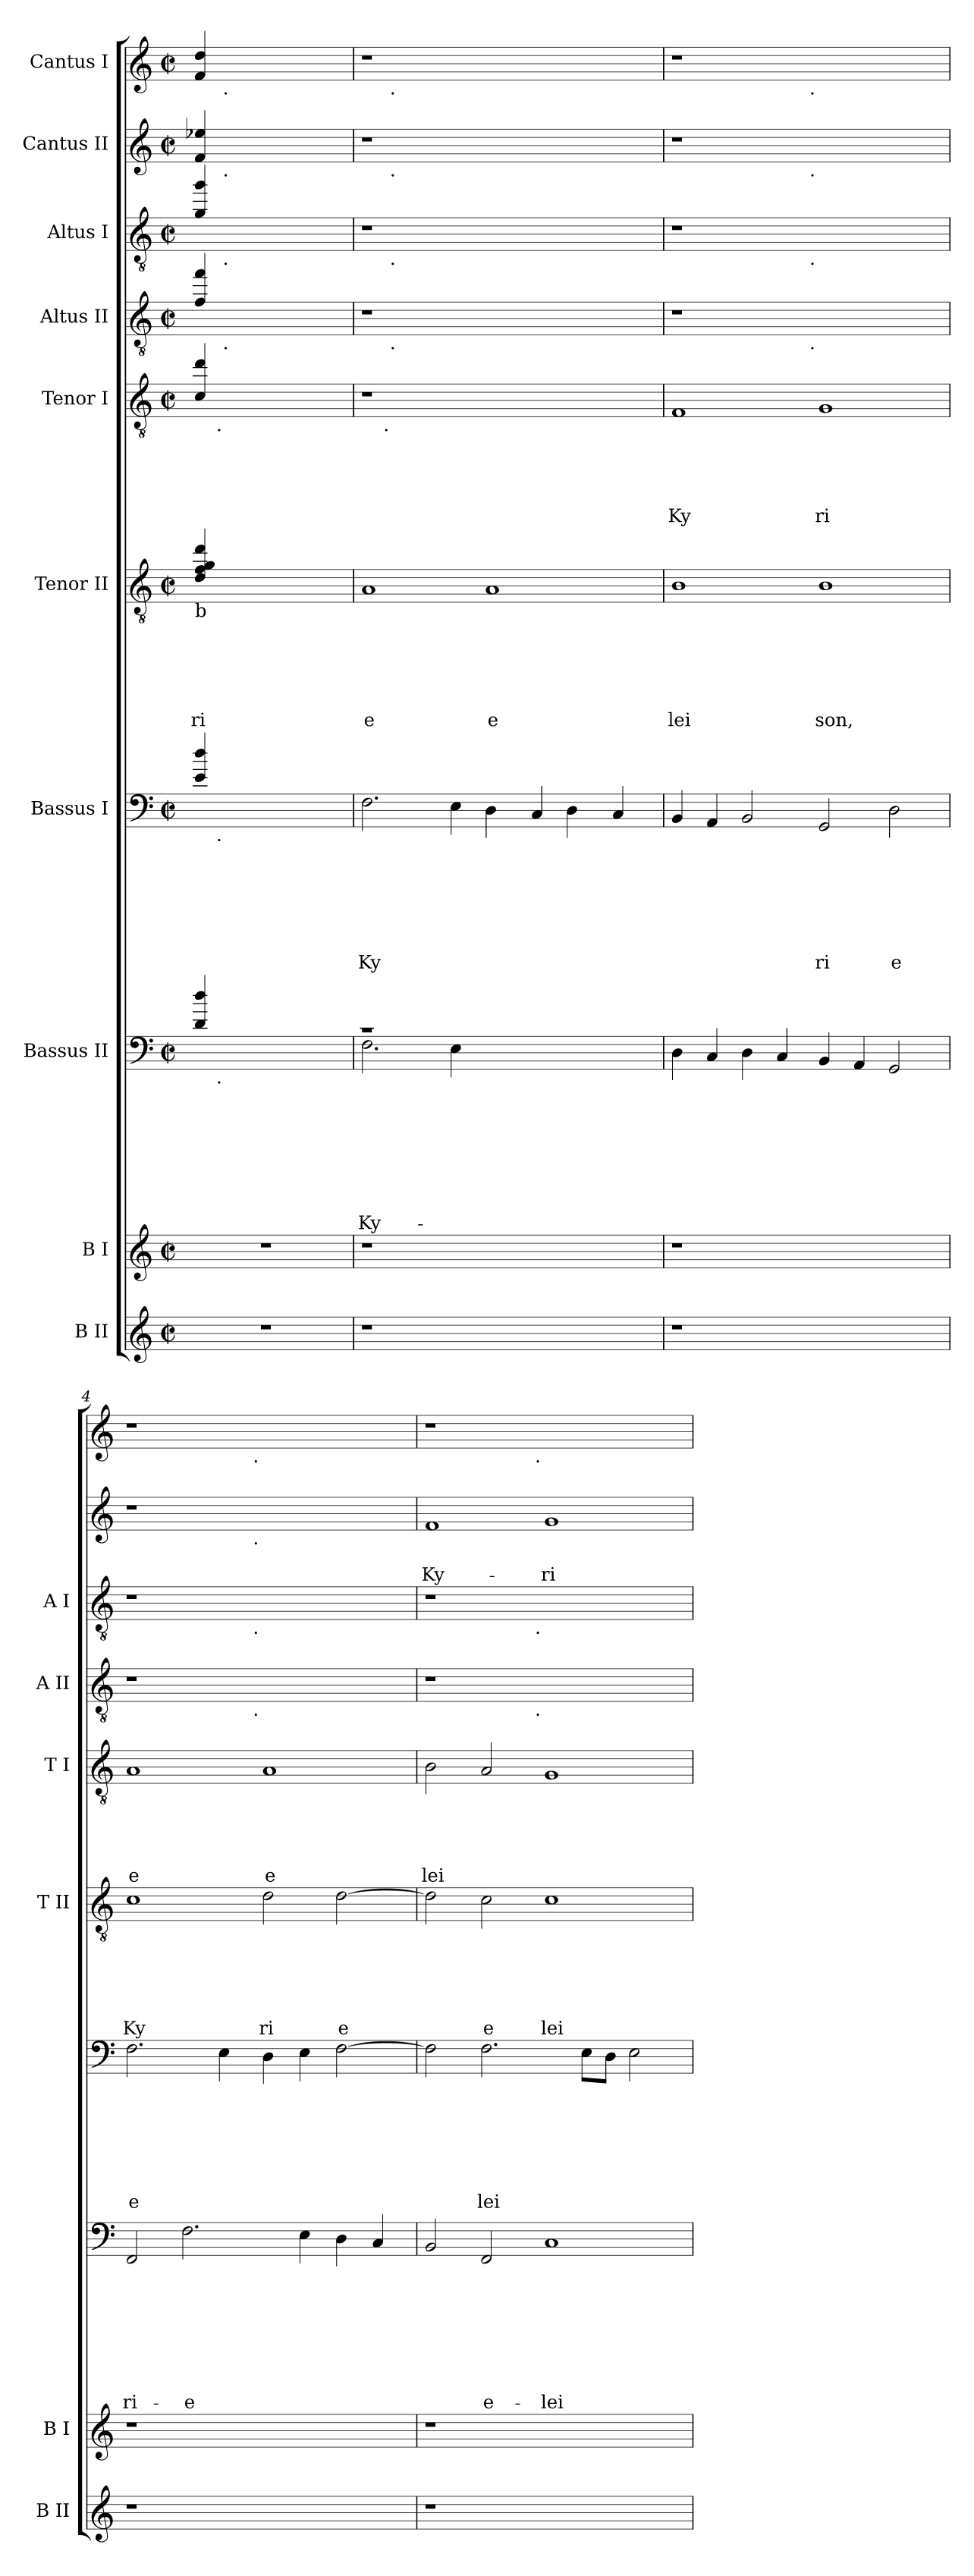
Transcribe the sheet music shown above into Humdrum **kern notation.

**kern	**kern	**kern	**text	**text	**text	**text	**text	**text	**text	**text	**kern	**text	**text	**text	**text	**text	**text	**text	**kern	**text	**text	**text	**text	**text	**text	**kern	**text	**text	**text	**text	**text	**kern	**kern	**kern	**text	**text	**kern
*part10	*part9	*part8	*part8	*part8	*part8	*part8	*part8	*part8	*part8	*part8	*part7	*part7	*part7	*part7	*part7	*part7	*part7	*part7	*part6	*part6	*part6	*part6	*part6	*part6	*part6	*part5	*part5	*part5	*part5	*part5	*part5	*part4	*part3	*part2	*part2	*part2	*part1
*staff10	*staff9	*staff8	*staff8	*staff8	*staff8	*staff8	*staff8	*staff8	*staff8	*staff8	*staff7	*staff7	*staff7	*staff7	*staff7	*staff7	*staff7	*staff7	*staff6	*staff6	*staff6	*staff6	*staff6	*staff6	*staff6	*staff5	*staff5	*staff5	*staff5	*staff5	*staff5	*staff4	*staff3	*staff2	*staff2	*staff2	*staff1
*I"B II	*I"B I	*I"Bassus II	*	*	*	*	*	*	*	*	*I"Bassus I	*	*	*	*	*	*	*	*I"Tenor II	*	*	*	*	*	*	*I"Tenor I	*	*	*	*	*	*I"Altus II	*I"Altus I	*I"Cantus II	*	*	*I"Cantus I
*I'B II	*I'B I	*	*	*	*	*	*	*	*	*	*	*	*	*	*	*	*	*	*I'T II	*	*	*	*	*	*	*I'T I	*	*	*	*	*	*I'A II	*I'A I	*	*	*	*
!!LO:PB:g=z
*clefG2	*clefG2	*clefF4	*	*	*	*	*	*	*	*	*clefF4	*	*	*	*	*	*	*	*clefGv2	*	*	*	*	*	*	*clefGv2	*	*	*	*	*	*clefGv2	*clefGv2	*clefG2	*	*	*clefG2
*k[]	*k[]	*k[]	*	*	*	*	*	*	*	*	*k[]	*	*	*	*	*	*	*	*k[]	*	*	*	*	*	*	*k[]	*	*	*	*	*	*k[]	*k[]	*k[]	*	*	*k[]
*C:	*C:	*C:	*	*	*	*	*	*	*	*	*C:	*	*	*	*	*	*	*	*C:	*	*	*	*	*	*	*C:	*	*	*	*	*	*C:	*C:	*C:	*	*	*C:
*M2/2	*M2/2	*M2/2	*	*	*	*	*	*	*	*	*M2/2	*	*	*	*	*	*	*	*M2/2	*	*	*	*	*	*	*M2/2	*	*	*	*	*	*M2/2	*M2/2	*M2/2	*	*	*M2/2
*met(c|)	*met(c|)	*met(c|)	*	*	*	*	*	*	*	*	*met(c|)	*	*	*	*	*	*	*	*met(c|)	*	*	*	*	*	*	*met(c|)	*	*	*	*	*	*met(c|)	*met(c|)	*met(c|)	*	*	*met(c|)
=1	=1	=1	=1	=1	=1	=1	=1	=1	=1	=1	=1	=1	=1	=1	=1	=1	=1	=1	=1	=1	=1	=1	=1	=1	=1	=1	=1	=1	=1	=1	=1	=1	=1	=1	=1	=1	=1
!	!	!	!	!	!	!	!	!	!	!	!	!	!	!	!	!	!	!	!	!	!	!	!	!	!	!	!	!	!	!	!	!	!	!	!	!	!LO:TX:b:t=b
!	!	!	!	!	!	!	!	!	!	!	!	!	!	!	!	!	!	!	!	!	!	!	!	!	!	!	!	!	!	!	!	!	!	!LO:TX:b:t=b	!	!	!
!	!	!	!	!	!	!	!	!	!	!	!	!	!	!	!	!	!	!	!	!	!	!	!	!	!	!	!	!	!	!	!	!	!LO:TX:b:t=b	!	!	!	!
!	!	!	!	!	!	!	!	!	!	!	!	!	!	!	!	!	!	!	!	!	!	!	!	!	!	!	!	!	!	!	!	!LO:TX:b:t=b	!	!	!	!	!
!	!	!	!	!	!	!	!	!	!	!	!	!	!	!	!	!	!	!	!	!	!	!	!	!	!	!LO:TX:b:t=b	!	!	!	!	!	!	!	!	!	!	!
!	!	!	!	!	!	!	!	!	!	!	!	!	!	!	!	!	!	!	!LO:TX:b:t=b	!	!	!	!	!	!	!	!	!	!	!	!	!	!	!	!	!	!
!	!	!	!	!	!	!	!	!	!	!	!LO:TX:b:t=b	!	!	!	!	!	!	!	!	!	!	!	!	!	!	!	!	!	!	!	!	!	!	!	!	!	!
!	!	!LO:TX:b:t=b	!	!	!	!	!	!	!	!	!	!	!	!	!	!	!	!	!	!	!	!	!	!	!	!	!	!	!	!	!	!	!	!	!	!	!
!	!	!	!	!	!	!	!	!	!	!	!	!	!	!	!	!	!	!	!	!	!	!	!	!	!LO:LY:b	!	!	!	!	!	!	!	!	!	!	!	!
*	*	*^	*	*	*	*	*	*	*	*	*^	*	*	*	*	*	*	*	*	*	*	*	*	*	*	*^	*	*	*	*	*	*^	*^	*^	*	*	*^
1r	1r	4d/ 4dd/	16..ryy	.	.	.	.	.	.	.	.	4e/ 4dd/	16..ryy	.	.	.	.	.	.	.	4d/ 4f/ 4g/ 4dd/	.	.	.	.	.	ri	4c/ 4dd/	16..ryy	.	.	.	.	.	4f/ 4ff/	8ryy	4g/ 4gg/	8ryy	4f/ 4ee-X/	8ryy	.	.	4f/ 4dd/	8ryy
!	!	!	!	!	!	!	!	!	!	!	!	!	!	!	!	!	!	!	!	!	!	!	!	!	!	!	!	!	!LO:TX:b:t=.	!	!	!	!	!	!	!	!	!	!	!	!	!	!	!
!	!	!	!	!	!	!	!	!	!	!	!	!	!LO:TX:b:t=.	!	!	!	!	!	!	!	!	!	!	!	!	!	!	!	!	!	!	!	!	!	!	!	!	!	!	!	!	!	!	!
!	!	!	!LO:TX:b:t=.	!	!	!	!	!	!	!	!	!	!	!	!	!	!	!	!	!	!	!	!	!	!	!	!	!	!	!	!	!	!	!	!	!	!	!	!	!	!	!	!	!
.	.	.	2ryy	.	.	.	.	.	.	.	.	.	2ryy	.	.	.	.	.	.	.	.	.	.	.	.	.	.	.	2ryy	.	.	.	.	.	.	.	.	.	.	.	.	.	.	.
!	!	!	!	!	!	!	!	!	!	!	!	!	!	!	!	!	!	!	!	!	!	!	!	!	!	!	!	!	!	!	!	!	!	!	!	!	!	!	!	!	!	!	!	!LO:TX:b:t=.
!	!	!	!	!	!	!	!	!	!	!	!	!	!	!	!	!	!	!	!	!	!	!	!	!	!	!	!	!	!	!	!	!	!	!	!	!	!	!	!	!LO:TX:b:t=.	!	!	!	!
!	!	!	!	!	!	!	!	!	!	!	!	!	!	!	!	!	!	!	!	!	!	!	!	!	!	!	!	!	!	!	!	!	!	!	!	!	!	!LO:TX:b:t=.	!	!	!	!	!	!
!	!	!	!	!	!	!	!	!	!	!	!	!	!	!	!	!	!	!	!	!	!	!	!	!	!	!	!	!	!	!	!	!	!	!	!	!LO:TX:b:t=.	!	!	!	!	!	!	!	!
.	.	.	.	.	.	.	.	.	.	.	.	.	.	.	.	.	.	.	.	.	.	.	.	.	.	.	.	.	.	.	.	.	.	.	.	2..ryy	.	2..ryy	.	2..ryy	.	.	.	2..ryy
.	.	2.ryy	.	.	.	.	.	.	.	.	.	2.ryy	.	.	.	.	.	.	.	.	2.ryy	.	.	.	.	.	.	2.ryy	.	.	.	.	.	.	2.ryy	.	2.ryy	.	2.ryy	.	.	.	2.ryy	.
.	.	.	4ryy	.	.	.	.	.	.	.	.	.	4ryy	.	.	.	.	.	.	.	.	.	.	.	.	.	.	.	4ryy	.	.	.	.	.	.	.	.	.	.	.	.	.	.	.
.	.	.	8ryy	.	.	.	.	.	.	.	.	.	8ryy	.	.	.	.	.	.	.	.	.	.	.	.	.	.	.	8ryy	.	.	.	.	.	.	.	.	.	.	.	.	.	.	.
.	.	.	64ryy	.	.	.	.	.	.	.	.	.	64ryy	.	.	.	.	.	.	.	.	.	.	.	.	.	.	.	64ryy	.	.	.	.	.	.	.	.	.	.	.	.	.	.	.
=2	=2	=2	=2	=2	=2	=2	=2	=2	=2	=2	=2	=2	=2	=2	=2	=2	=2	=2	=2	=2	=2	=2	=2	=2	=2	=2	=2	=2	=2	=2	=2	=2	=2	=2	=2	=2	=2	=2	=2	=2	=2	=2	=2	=2
!	!	!	!	!	!	!	!	!	!	!	!LO:LY:b	!	!	!	!	!	!	!	!	!LO:LY:b	!	!	!	!	!	!	!LO:LY:b	!	!	!	!	!	!	!	!	!	!	!	!	!	!	!	!	!
*	*	*	*	*	*	*	*	*	*	*	*	*v	*v	*	*	*	*	*	*	*	*	*	*	*	*	*	*	*	*	*	*	*	*	*	*	*	*	*	*	*	*	*	*	*
1r	1r	1rc	2.F\	.	.	.	.	.	.	.	Ky-	2.F\	.	.	.	.	.	.	Ky	1A	.	.	.	.	.	e	1r	16..ryy	.	.	.	.	.	1r	8ryy	1r	8ryy	1r	8ryy	.	.	1r	8ryy
!	!	!	!	!	!	!	!	!	!	!	!	!	!	!	!	!	!	!	!	!	!	!	!	!	!	!	!	!LO:TX:b:t=.	!	!	!	!	!	!	!	!	!	!	!	!	!	!	!
.	.	.	.	.	.	.	.	.	.	.	.	.	.	.	.	.	.	.	.	.	.	.	.	.	.	.	.	1ryy	.	.	.	.	.	.	.	.	.	.	.	.	.	.	.
!	!	!	!	!	!	!	!	!	!	!	!	!	!	!	!	!	!	!	!	!	!	!	!	!	!	!	!	!	!	!	!	!	!	!	!	!	!	!	!	!	!	!	!LO:TX:b:t=.
!	!	!	!	!	!	!	!	!	!	!	!	!	!	!	!	!	!	!	!	!	!	!	!	!	!	!	!	!	!	!	!	!	!	!	!	!	!	!	!LO:TX:b:t=.	!	!	!	!
!	!	!	!	!	!	!	!	!	!	!	!	!	!	!	!	!	!	!	!	!	!	!	!	!	!	!	!	!	!	!	!	!	!	!	!	!	!LO:TX:b:t=.	!	!	!	!	!	!
!	!	!	!	!	!	!	!	!	!	!	!	!	!	!	!	!	!	!	!	!	!	!	!	!	!	!	!	!	!	!	!	!	!	!	!LO:TX:b:t=.	!	!	!	!	!	!	!	!
.	.	.	.	.	.	.	.	.	.	.	.	.	.	.	.	.	.	.	.	.	.	.	.	.	.	.	.	.	.	.	.	.	.	.	1...ryy	.	1...ryy	.	1...ryy	.	.	.	1...ryy
.	.	.	4E\	.	.	.	.	.	.	.	.	4E\	.	.	.	.	.	.	.	.	.	.	.	.	.	.	.	.	.	.	.	.	.	.	.	.	.	.	.	.	.	.	.
!	!	!	!	!	!	!	!	!	!	!	!	!	!	!	!	!	!	!	!	!	!	!	!	!	!	!LO:LY:b	!	!	!	!	!	!	!	!	!	!	!	!	!	!	!	!	!
1ryy	1ryy	1ryy	1ryy	.	.	.	.	.	.	.	.	4D\	.	.	.	.	.	.	.	1A	.	.	.	.	.	e	1ryy	.	.	.	.	.	.	1ryy	.	1ryy	.	1ryy	.	.	.	1ryy	.
.	.	.	.	.	.	.	.	.	.	.	.	.	.	.	.	.	.	.	.	.	.	.	.	.	.	.	.	2ryy	.	.	.	.	.	.	.	.	.	.	.	.	.	.	.
.	.	.	.	.	.	.	.	.	.	.	.	4C/	.	.	.	.	.	.	.	.	.	.	.	.	.	.	.	.	.	.	.	.	.	.	.	.	.	.	.	.	.	.	.
.	.	.	.	.	.	.	.	.	.	.	.	4D\	.	.	.	.	.	.	.	.	.	.	.	.	.	.	.	.	.	.	.	.	.	.	.	.	.	.	.	.	.	.	.
.	.	.	.	.	.	.	.	.	.	.	.	.	.	.	.	.	.	.	.	.	.	.	.	.	.	.	.	4ryy	.	.	.	.	.	.	.	.	.	.	.	.	.	.	.
.	.	.	.	.	.	.	.	.	.	.	.	4C/	.	.	.	.	.	.	.	.	.	.	.	.	.	.	.	.	.	.	.	.	.	.	.	.	.	.	.	.	.	.	.
.	.	.	.	.	.	.	.	.	.	.	.	.	.	.	.	.	.	.	.	.	.	.	.	.	.	.	.	8ryy	.	.	.	.	.	.	.	.	.	.	.	.	.	.	.
.	.	.	.	.	.	.	.	.	.	.	.	.	.	.	.	.	.	.	.	.	.	.	.	.	.	.	.	64ryy	.	.	.	.	.	.	.	.	.	.	.	.	.	.	.
=3	=3	=3	=3	=3	=3	=3	=3	=3	=3	=3	=3	=3	=3	=3	=3	=3	=3	=3	=3	=3	=3	=3	=3	=3	=3	=3	=3	=3	=3	=3	=3	=3	=3	=3	=3	=3	=3	=3	=3	=3	=3	=3	=3
!	!	!	!	!	!	!	!	!	!	!	!	!	!	!	!	!	!	!	!	!	!	!	!	!	!	!LO:LY:b	!	!	!	!	!	!	!LO:LY:b	!	!	!	!	!	!	!	!	!	!
*	*	*v	*v	*	*	*	*	*	*	*	*	*	*	*	*	*	*	*	*	*	*	*	*	*	*	*	*v	*v	*	*	*	*	*	*	*	*	*	*	*	*	*	*	*
1r	1r	4D\	.	.	.	.	.	.	.	.	4BB/	.	.	.	.	.	.	.	1B	.	.	.	.	.	lei	1F	.	.	.	.	Ky	1r	2ryy	1r	2ryy	1r	2ryy	.	.	1r	2ryy
.	.	4C/	.	.	.	.	.	.	.	.	4AA/	.	.	.	.	.	.	.	.	.	.	.	.	.	.	.	.	.	.	.	.	.	.	.	.	.	.	.	.	.	.
.	.	4D\	.	.	.	.	.	.	.	.	2BB/	.	.	.	.	.	.	.	.	.	.	.	.	.	.	.	.	.	.	.	.	.	4...ryy	.	4...ryy	.	4...ryy	.	.	.	4...ryy
.	.	4C/	.	.	.	.	.	.	.	.	.	.	.	.	.	.	.	.	.	.	.	.	.	.	.	.	.	.	.	.	.	.	.	.	.	.	.	.	.	.	.
!	!	!	!	!	!	!	!	!	!	!	!	!	!	!	!	!	!	!	!	!	!	!	!	!	!	!	!	!	!	!	!	!	!	!	!	!	!	!	!	!	!LO:TX:b:t=.
!	!	!	!	!	!	!	!	!	!	!	!	!	!	!	!	!	!	!	!	!	!	!	!	!	!	!	!	!	!	!	!	!	!	!	!	!	!LO:TX:b:t=.	!	!	!	!
!	!	!	!	!	!	!	!	!	!	!	!	!	!	!	!	!	!	!	!	!	!	!	!	!	!	!	!	!	!	!	!	!	!	!	!LO:TX:b:t=.	!	!	!	!	!	!
!	!	!	!	!	!	!	!	!	!	!	!	!	!	!	!	!	!	!	!	!	!	!	!	!	!	!	!	!	!	!	!	!	!LO:TX:b:t=.	!	!	!	!	!	!	!	!
.	.	.	.	.	.	.	.	.	.	.	.	.	.	.	.	.	.	.	.	.	.	.	.	.	.	.	.	.	.	.	.	.	1ryy	.	1ryy	.	1ryy	.	.	.	1ryy
!	!	!	!	!	!	!	!	!	!	!	!	!	!	!	!	!	!	!LO:LY:b	!	!	!	!	!	!	!LO:LY:b	!	!	!	!	!	!LO:LY:b	!	!	!	!	!	!	!	!	!	!
1ryy	1ryy	4BB/	.	.	.	.	.	.	.	.	2GG/	.	.	.	.	.	.	ri	1B	.	.	.	.	.	son,	1G	.	.	.	.	ri	1ryy	.	1ryy	.	1ryy	.	.	.	1ryy	.
.	.	4AA/	.	.	.	.	.	.	.	.	.	.	.	.	.	.	.	.	.	.	.	.	.	.	.	.	.	.	.	.	.	.	.	.	.	.	.	.	.	.	.
!	!	!	!	!	!	!	!	!	!	!	!	!	!	!	!	!	!	!LO:LY:b	!	!	!	!	!	!	!	!	!	!	!	!	!	!	!	!	!	!	!	!	!	!	!
.	.	2GG/	.	.	.	.	.	.	.	.	2D\	.	.	.	.	.	.	e	.	.	.	.	.	.	.	.	.	.	.	.	.	.	.	.	.	.	.	.	.	.	.
.	.	.	.	.	.	.	.	.	.	.	.	.	.	.	.	.	.	.	.	.	.	.	.	.	.	.	.	.	.	.	.	.	32ryy	.	32ryy	.	32ryy	.	.	.	32ryy
=4	=4	=4	=4	=4	=4	=4	=4	=4	=4	=4	=4	=4	=4	=4	=4	=4	=4	=4	=4	=4	=4	=4	=4	=4	=4	=4	=4	=4	=4	=4	=4	=4	=4	=4	=4	=4	=4	=4	=4	=4	=4
!	!	!	!	!	!	!	!	!	!	!LO:LY:b	!	!	!	!	!	!	!	!LO:LY:b	!	!	!	!	!	!	!LO:LY:b	!	!	!	!	!	!LO:LY:b	!	!	!	!	!	!	!	!	!	!
1r	1r	2FF/	.	.	.	.	.	.	.	-ri-	2.F\	.	.	.	.	.	.	e	1c	.	.	.	.	.	Ky	1A	.	.	.	.	e	1r	2ryy	1r	2ryy	1r	2ryy	.	.	1r	2ryy
!	!	!	!	!	!	!	!	!	!	!LO:LY:b	!	!	!	!	!	!	!	!	!	!	!	!	!	!	!	!	!	!	!	!	!	!	!	!	!	!	!	!	!	!	!
.	.	2.F\	.	.	.	.	.	.	.	-e	.	.	.	.	.	.	.	.	.	.	.	.	.	.	.	.	.	.	.	.	.	.	4...ryy	.	4...ryy	.	4...ryy	.	.	.	4...ryy
.	.	.	.	.	.	.	.	.	.	.	4E\	.	.	.	.	.	.	.	.	.	.	.	.	.	.	.	.	.	.	.	.	.	.	.	.	.	.	.	.	.	.
!	!	!	!	!	!	!	!	!	!	!	!	!	!	!	!	!	!	!	!	!	!	!	!	!	!	!	!	!	!	!	!	!	!	!	!	!	!	!	!	!	!LO:TX:b:t=.
!	!	!	!	!	!	!	!	!	!	!	!	!	!	!	!	!	!	!	!	!	!	!	!	!	!	!	!	!	!	!	!	!	!	!	!	!	!LO:TX:b:t=.	!	!	!	!
!	!	!	!	!	!	!	!	!	!	!	!	!	!	!	!	!	!	!	!	!	!	!	!	!	!	!	!	!	!	!	!	!	!	!	!LO:TX:b:t=.	!	!	!	!	!	!
!	!	!	!	!	!	!	!	!	!	!	!	!	!	!	!	!	!	!	!	!	!	!	!	!	!	!	!	!	!	!	!	!	!LO:TX:b:t=.	!	!	!	!	!	!	!	!
.	.	.	.	.	.	.	.	.	.	.	.	.	.	.	.	.	.	.	.	.	.	.	.	.	.	.	.	.	.	.	.	.	1ryy	.	1ryy	.	1ryy	.	.	.	1ryy
!	!	!	!	!	!	!	!	!	!	!	!	!	!	!	!	!	!	!	!	!	!	!	!	!	!LO:LY:b	!	!	!	!	!	!LO:LY:b	!	!	!	!	!	!	!	!	!	!
1ryy	1ryy	.	.	.	.	.	.	.	.	.	4D\	.	.	.	.	.	.	.	2d\	.	.	.	.	.	ri	1A	.	.	.	.	e	1ryy	.	1ryy	.	1ryy	.	.	.	1ryy	.
.	.	4E\	.	.	.	.	.	.	.	.	4E\	.	.	.	.	.	.	.	.	.	.	.	.	.	.	.	.	.	.	.	.	.	.	.	.	.	.	.	.	.	.
!	!	!	!	!	!	!	!	!	!	!	!	!	!	!	!	!	!	!	!	!	!	!	!	!	!LO:LY:b	!	!	!	!	!	!	!	!	!	!	!	!	!	!	!	!
.	.	4D\	.	.	.	.	.	.	.	.	[>2F\	.	.	.	.	.	.	.	[>2d\	.	.	.	.	.	e	.	.	.	.	.	.	.	.	.	.	.	.	.	.	.	.
.	.	4C/	.	.	.	.	.	.	.	.	.	.	.	.	.	.	.	.	.	.	.	.	.	.	.	.	.	.	.	.	.	.	.	.	.	.	.	.	.	.	.
.	.	.	.	.	.	.	.	.	.	.	.	.	.	.	.	.	.	.	.	.	.	.	.	.	.	.	.	.	.	.	.	.	32ryy	.	32ryy	.	32ryy	.	.	.	32ryy
=5	=5	=5	=5	=5	=5	=5	=5	=5	=5	=5	=5	=5	=5	=5	=5	=5	=5	=5	=5	=5	=5	=5	=5	=5	=5	=5	=5	=5	=5	=5	=5	=5	=5	=5	=5	=5	=5	=5	=5	=5	=5
!	!	!	!	!	!	!	!	!	!	!	!	!	!	!	!	!	!	!	!	!	!	!	!	!	!	!	!	!	!	!	!LO:LY:b	!	!	!	!	!	!	!	!LO:LY:b	!	!
*	*	*	*	*	*	*	*	*	*	*	*	*	*	*	*	*	*	*	*	*	*	*	*	*	*	*	*	*	*	*	*	*	*	*	*	*v	*v	*	*	*	*
1r	1r	2BB/	.	.	.	.	.	.	.	.	2F\]	.	.	.	.	.	.	.	2d\]	.	.	.	.	.	.	2B\	.	.	.	.	lei	1r	2ryy	1r	2ryy	1f	.	Ky-	1r	2ryy
!	!	!	!	!	!	!	!	!	!	!LO:LY:b	!	!	!	!	!	!	!	!LO:LY:b	!	!	!	!	!	!	!LO:LY:b	!	!	!	!	!	!	!	!	!	!	!	!	!	!	!
.	.	2FF/	.	.	.	.	.	.	.	e-	2.F\	.	.	.	.	.	.	lei	2c\	.	.	.	.	.	e	2A/	.	.	.	.	.	.	4...ryy	.	4...ryy	.	.	.	.	4...ryy
!	!	!	!	!	!	!	!	!	!	!	!	!	!	!	!	!	!	!	!	!	!	!	!	!	!	!	!	!	!	!	!	!	!	!	!	!	!	!	!	!LO:TX:b:t=.
!	!	!	!	!	!	!	!	!	!	!	!	!	!	!	!	!	!	!	!	!	!	!	!	!	!	!	!	!	!	!	!	!	!	!	!LO:TX:b:t=.	!	!	!	!	!
!	!	!	!	!	!	!	!	!	!	!	!	!	!	!	!	!	!	!	!	!	!	!	!	!	!	!	!	!	!	!	!	!	!LO:TX:b:t=.	!	!	!	!	!	!	!
.	.	.	.	.	.	.	.	.	.	.	.	.	.	.	.	.	.	.	.	.	.	.	.	.	.	.	.	.	.	.	.	.	1ryy	.	1ryy	.	.	.	.	1ryy
!	!	!	!	!	!	!	!	!	!	!LO:LY:b	!	!	!	!	!	!	!	!	!	!	!	!	!	!	!LO:LY:b	!	!	!	!	!	!	!	!	!	!	!	!	!LO:LY:b	!	!
1ryy	1ryy	1C	.	.	.	.	.	.	.	-lei-	.	.	.	.	.	.	.	.	1c	.	.	.	.	.	lei	1G	.	.	.	.	.	1ryy	.	1ryy	.	1g	.	-ri-	1ryy	.
.	.	.	.	.	.	.	.	.	.	.	8E\L	.	.	.	.	.	.	.	.	.	.	.	.	.	.	.	.	.	.	.	.	.	.	.	.	.	.	.	.	.
.	.	.	.	.	.	.	.	.	.	.	8D\J	.	.	.	.	.	.	.	.	.	.	.	.	.	.	.	.	.	.	.	.	.	.	.	.	.	.	.	.	.
.	.	.	.	.	.	.	.	.	.	.	2E\	.	.	.	.	.	.	.	.	.	.	.	.	.	.	.	.	.	.	.	.	.	.	.	.	.	.	.	.	.
.	.	.	.	.	.	.	.	.	.	.	.	.	.	.	.	.	.	.	.	.	.	.	.	.	.	.	.	.	.	.	.	.	32ryy	.	32ryy	.	.	.	.	32ryy
*	*	*	*	*	*	*	*	*	*	*	*	*	*	*	*	*	*	*	*	*	*	*	*	*	*	*	*	*	*	*	*	*v	*v	*	*	*	*	*	*v	*v
*	*	*	*	*	*	*	*	*	*	*	*	*	*	*	*	*	*	*	*	*	*	*	*	*	*	*	*	*	*	*	*	*	*v	*v	*	*	*	*
=	=	=	=	=	=	=	=	=	=	=	=	=	=	=	=	=	=	=	=	=	=	=	=	=	=	=	=	=	=	=	=	=	=	=	=	=	=
*-	*-	*-	*-	*-	*-	*-	*-	*-	*-	*-	*-	*-	*-	*-	*-	*-	*-	*-	*-	*-	*-	*-	*-	*-	*-	*-	*-	*-	*-	*-	*-	*-	*-	*-	*-	*-	*-
